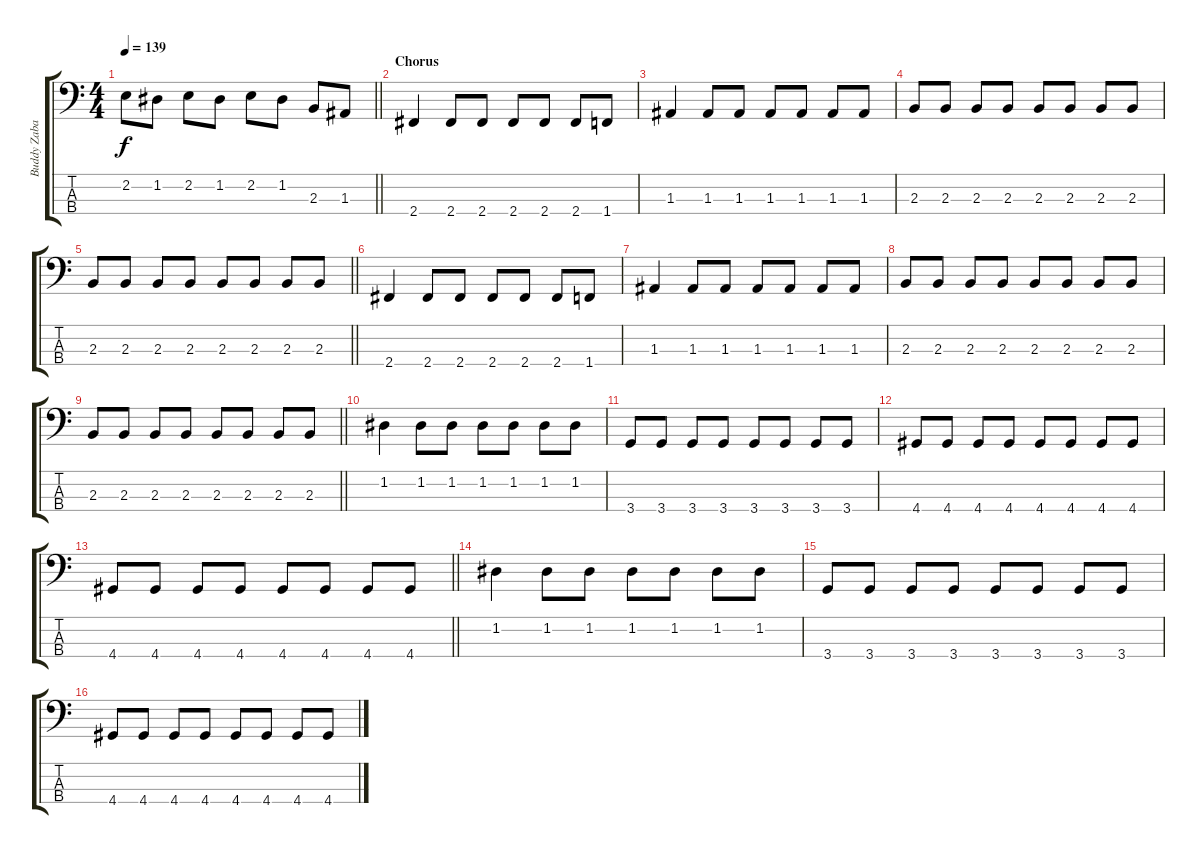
\track ("Buddy Zabala(Bass)" "Buddy Zaba") {instrument electricbassfinger}
\staff {score tabs}
\tuning (G2 D2 A1 E1) {hide}
\ts (4 4)
\tempo 139
\clef f4
\barLineRight lightlight
\ks c
2.2.8{dy f} 1.2.8 2.2.8 1.2.8 2.2.8 1.2.8 2.3.8 1.3.8 |
\section ("" "Chorus")
2.4.4 2.4.8 2.4.8 2.4.8 2.4.8 2.4.8 1.4.8 |
1.3.4 1.3.8 1.3.8 1.3.8 1.3.8 1.3.8 1.3.8 |
2.3.8 2.3.8 2.3.8 2.3.8 2.3.8 2.3.8 2.3.8 2.3.8 |
\barLineRight lightlight
2.3.8 2.3.8 2.3.8 2.3.8 2.3.8 2.3.8 2.3.8 2.3.8 |
2.4.4 2.4.8 2.4.8 2.4.8 2.4.8 2.4.8 1.4.8 |
1.3.4 1.3.8 1.3.8 1.3.8 1.3.8 1.3.8 1.3.8 |
2.3.8 2.3.8 2.3.8 2.3.8 2.3.8 2.3.8 2.3.8 2.3.8 |
\barLineRight lightlight
2.3.8 2.3.8 2.3.8 2.3.8 2.3.8 2.3.8 2.3.8 2.3.8 |
1.2.4 1.2.8 1.2.8 1.2.8 1.2.8 1.2.8 1.2.8 |
3.4.8 3.4.8 3.4.8 3.4.8 3.4.8 3.4.8 3.4.8 3.4.8 |
4.4.8 4.4.8 4.4.8 4.4.8 4.4.8 4.4.8 4.4.8 4.4.8 |
\barLineRight lightlight
4.4.8 4.4.8 4.4.8 4.4.8 4.4.8 4.4.8 4.4.8 4.4.8 |
1.2.4 1.2.8 1.2.8 1.2.8 1.2.8 1.2.8 1.2.8 |
3.4.8 3.4.8 3.4.8 3.4.8 3.4.8 3.4.8 3.4.8 3.4.8 |
4.4.8 4.4.8 4.4.8 4.4.8 4.4.8 4.4.8 4.4.8 4.4.8
